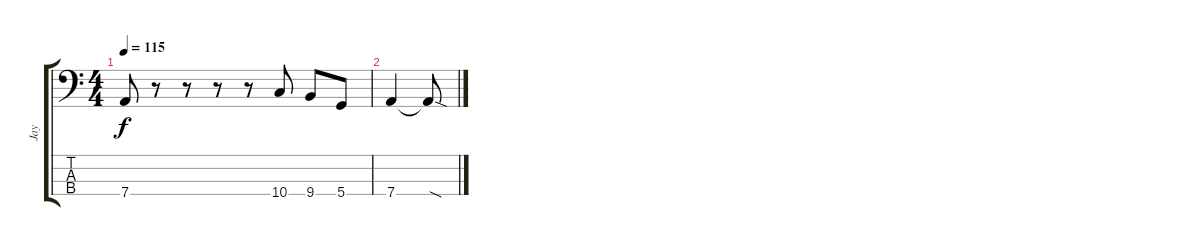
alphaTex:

\track ("Jay" "Jay") {instrument electricbasspick}
\staff {score tabs}
\tuning (F2 C2 G1 D1) {hide}
\ts (4 4)
\tempo 115
\clef f4
\ks c
7.4.8{dy f} r.8 r.8 r.8 r.8 10.4.8 9.4.8 5.4.8 |
7.4.4 7.4{sod t}.8
